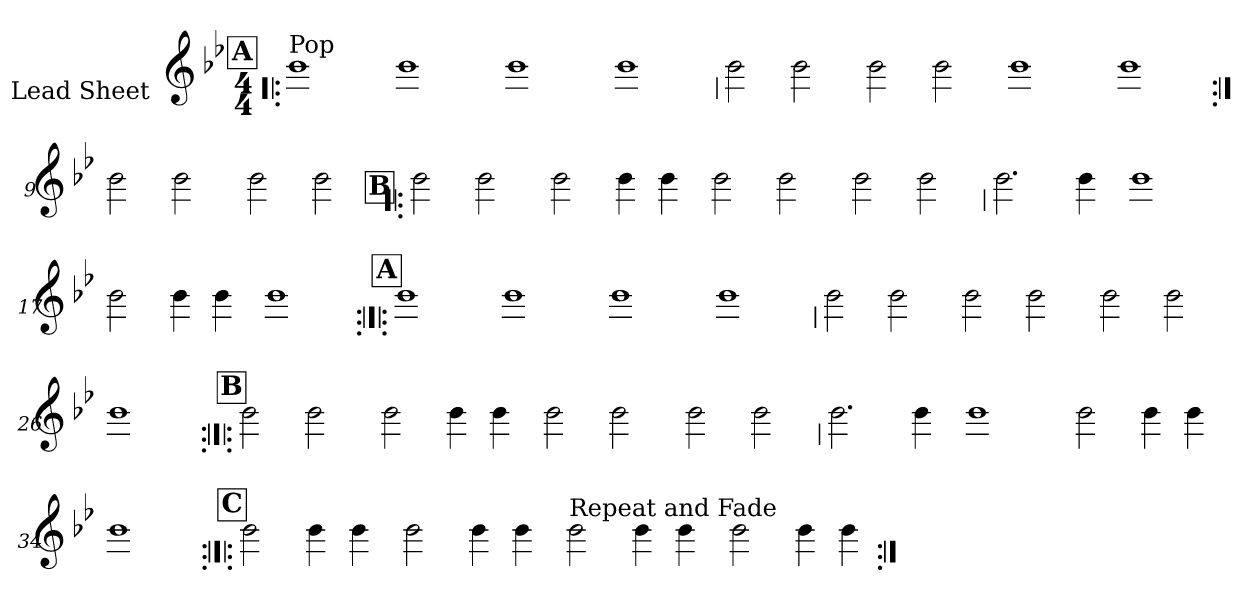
**kern
*part1
*staff1
*I"Lead Sheet
*stria0
*clefG2
*k[b-e-]
*g:
*M4/4
*MM72
!!LO:REH:place=s1:a:t=A
=1!|:
!LO:TX:a:t=Pop
1b-
=2-
1b-
=3-
1b-
=4-
1b-
!!LO:LB:g=z
=5
2b-
2b-
=6-
2b-
2b-
=7-
1b-
=8-
1b-
!!LO:LB:g=z
=9:|!
2b-
2b-
=10-
2b-
2b-
!!LO:LB:g=z
!!LO:REH:place=s1:a:t=B
=11!|:
2b-
2b-
=12-
2b-
4b-
4b-
=13-
2b-
2b-
=14-
2b-
2b-
!!LO:LB:g=z
=15
2.b-
4b-
=16-
1b-
=17-
2b-
4b-
4b-
=18-
1b-
!!LO:LB:g=z
!!LO:REH:place=s1:a:t=A
=19:|!|:
1b-
=20-
1b-
=21-
1b-
=22-
1b-
!!LO:LB:g=z
=23
2b-
2b-
=24-
2b-
2b-
=25-
2b-
2b-
=26-
1b-
!!LO:LB:g=z
!!LO:REH:place=s1:a:t=B
=27:|!|:
2b-
2b-
=28-
2b-
4b-
4b-
=29-
2b-
2b-
=30-
2b-
2b-
!!LO:LB:g=z
=31
2.b-
4b-
=32-
1b-
=33-
2b-
4b-
4b-
=34-
1b-
!!LO:LB:g=z
!!LO:REH:place=s1:a:t=C
=35:|!|:
2b-
4b-
4b-
=36-
2b-
4b-
4b-
=37-
!LO:TX:a:t=Repeat and Fade
2b-
4b-
4b-
=38-
2b-
4b-
4b-
=:|!
*-
